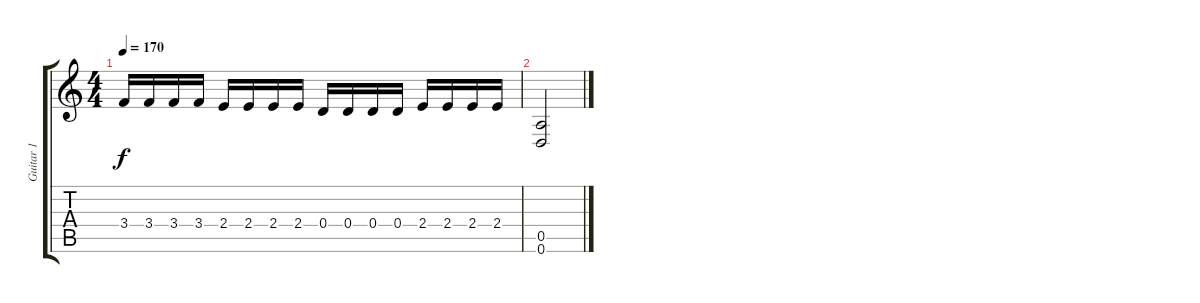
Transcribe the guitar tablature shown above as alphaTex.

\track ("Guitar 1" "Guitar 1") {instrument distortionguitar}
\staff {score tabs}
\tuning (E4 B3 G3 D3 A2 D2) {hide}
\ts (4 4)
\tempo 170
\clef g2
\ks c
3.4.16{dy f} 3.4.16 3.4.16 3.4.16 2.4.16 2.4.16 2.4.16 2.4.16 0.4.16 0.4.16 0.4.16 0.4.16 2.4.16 2.4.16 2.4.16 2.4.16 |
(0.5 0.6).2
